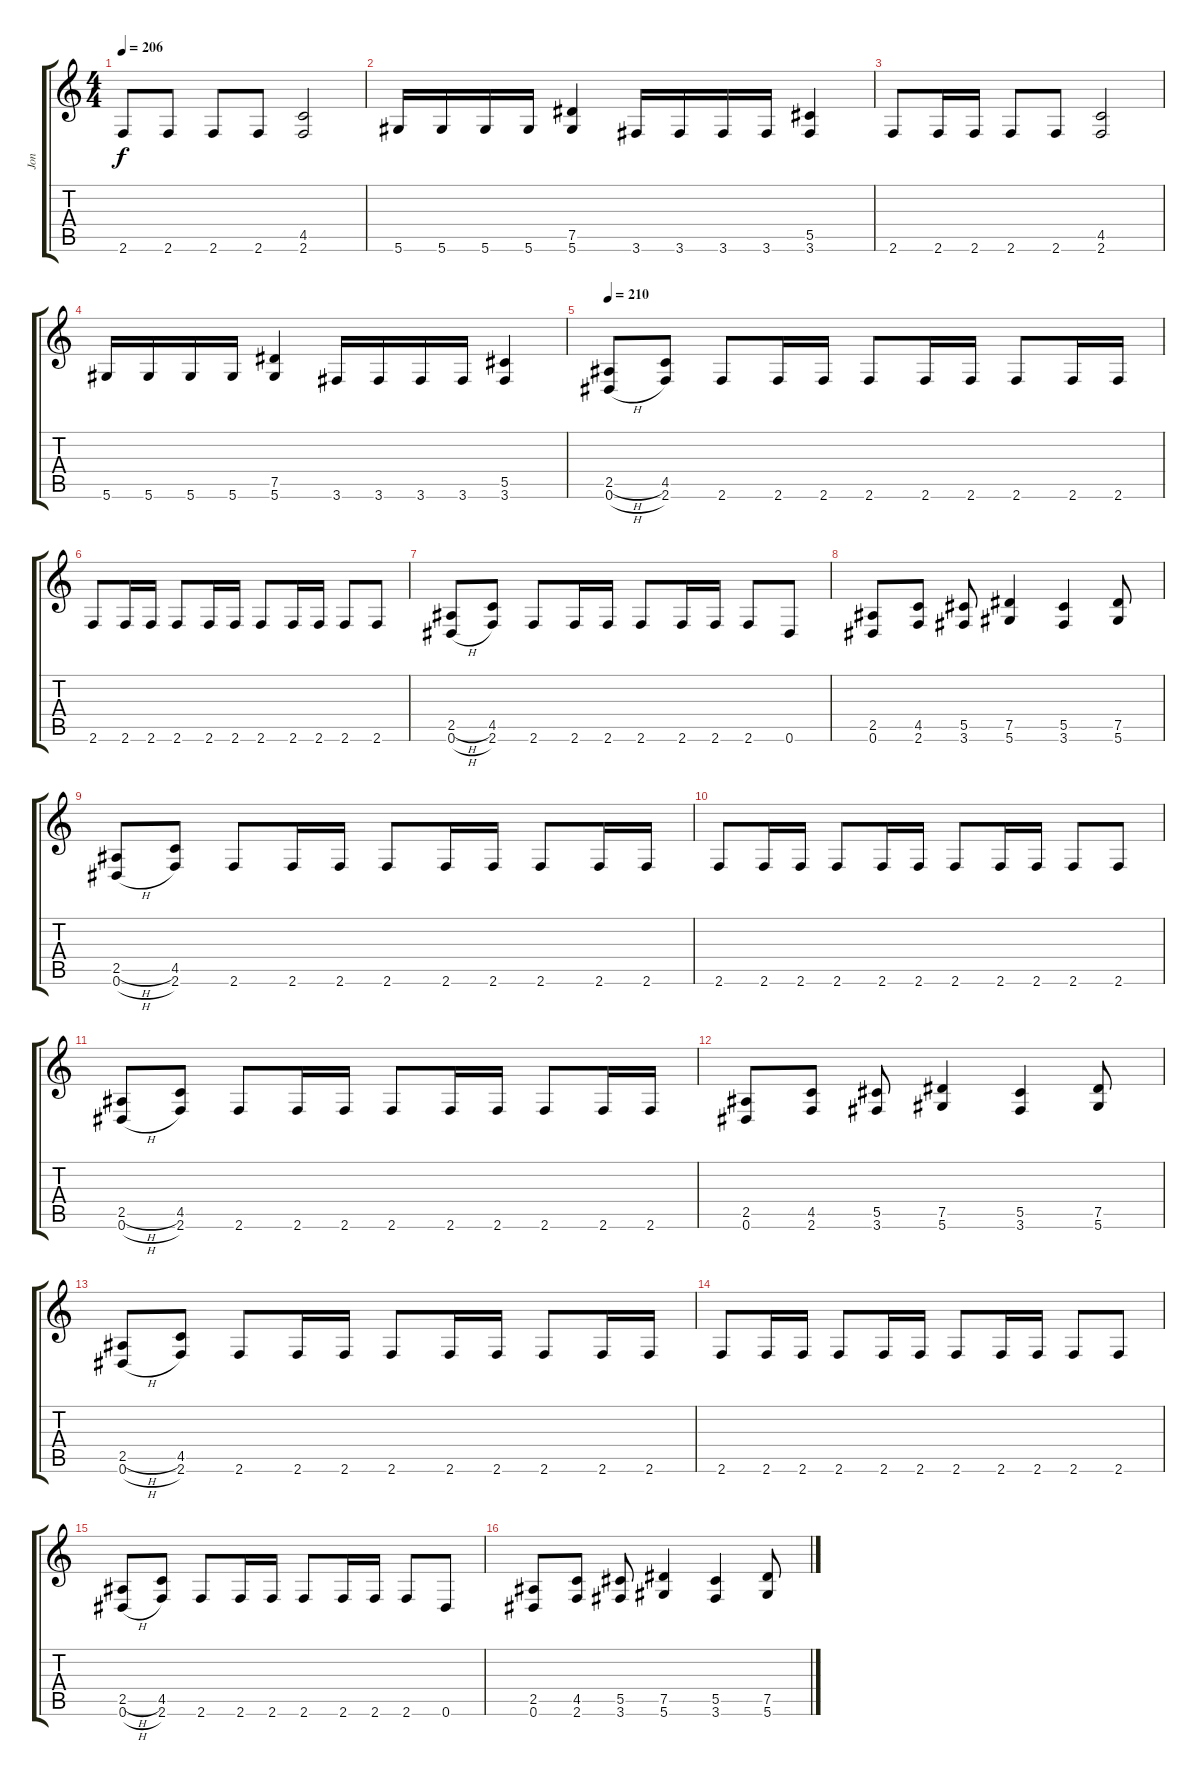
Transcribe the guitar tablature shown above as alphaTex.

\track ("Jon" "Jon") {instrument distortionguitar}
\staff {score tabs}
\tuning (Eb4 Bb3 Gb3 Db3 Ab2 Eb2) {hide}
\ts (4 4)
\tempo 206
\clef g2
\ks c
2.6.8{dy f} 2.6.8 2.6.8 2.6.8 (4.5 2.6).2 |
5.6.16 5.6.16 5.6.16 5.6.16 (7.5 5.6).4 3.6.16 3.6.16 3.6.16 3.6.16 (5.5 3.6).4 |
2.6.8 2.6.16 2.6.16 2.6.8 2.6.8 (4.5 2.6).2 |
5.6.16 5.6.16 5.6.16 5.6.16 (7.5 5.6).4 3.6.16 3.6.16 3.6.16 3.6.16 (5.5 3.6).4 |
\tempo 210
(2.5{h} 0.6{h}).8 (4.5 2.6).8 2.6.8 2.6.16 2.6.16 2.6.8 2.6.16 2.6.16 2.6.8 2.6.16 2.6.16 |
2.6.8 2.6.16 2.6.16 2.6.8 2.6.16 2.6.16 2.6.8 2.6.16 2.6.16 2.6.8 2.6.8 |
(2.5{h} 0.6{h}).8 (4.5 2.6).8 2.6.8 2.6.16 2.6.16 2.6.8 2.6.16 2.6.16 2.6.8 0.6.8 |
(2.5 0.6).8 (4.5 2.6).8 (5.5 3.6).8 (7.5 5.6).4 (5.5 3.6).4 (7.5 5.6).8 |
(2.5{h} 0.6{h}).8 (4.5 2.6).8 2.6.8 2.6.16 2.6.16 2.6.8 2.6.16 2.6.16 2.6.8 2.6.16 2.6.16 |
2.6.8 2.6.16 2.6.16 2.6.8 2.6.16 2.6.16 2.6.8 2.6.16 2.6.16 2.6.8 2.6.8 |
(2.5{h} 0.6{h}).8 (4.5 2.6).8 2.6.8 2.6.16 2.6.16 2.6.8 2.6.16 2.6.16 2.6.8 2.6.16 2.6.16 |
(2.5 0.6).8 (4.5 2.6).8 (5.5 3.6).8 (7.5 5.6).4 (5.5 3.6).4 (7.5 5.6).8 |
(2.5{h} 0.6{h}).8 (4.5 2.6).8 2.6.8 2.6.16 2.6.16 2.6.8 2.6.16 2.6.16 2.6.8 2.6.16 2.6.16 |
2.6.8 2.6.16 2.6.16 2.6.8 2.6.16 2.6.16 2.6.8 2.6.16 2.6.16 2.6.8 2.6.8 |
(2.5{h} 0.6{h}).8 (4.5 2.6).8 2.6.8 2.6.16 2.6.16 2.6.8 2.6.16 2.6.16 2.6.8 0.6.8 |
(2.5 0.6).8 (4.5 2.6).8 (5.5 3.6).8 (7.5 5.6).4 (5.5 3.6).4 (7.5 5.6).8
